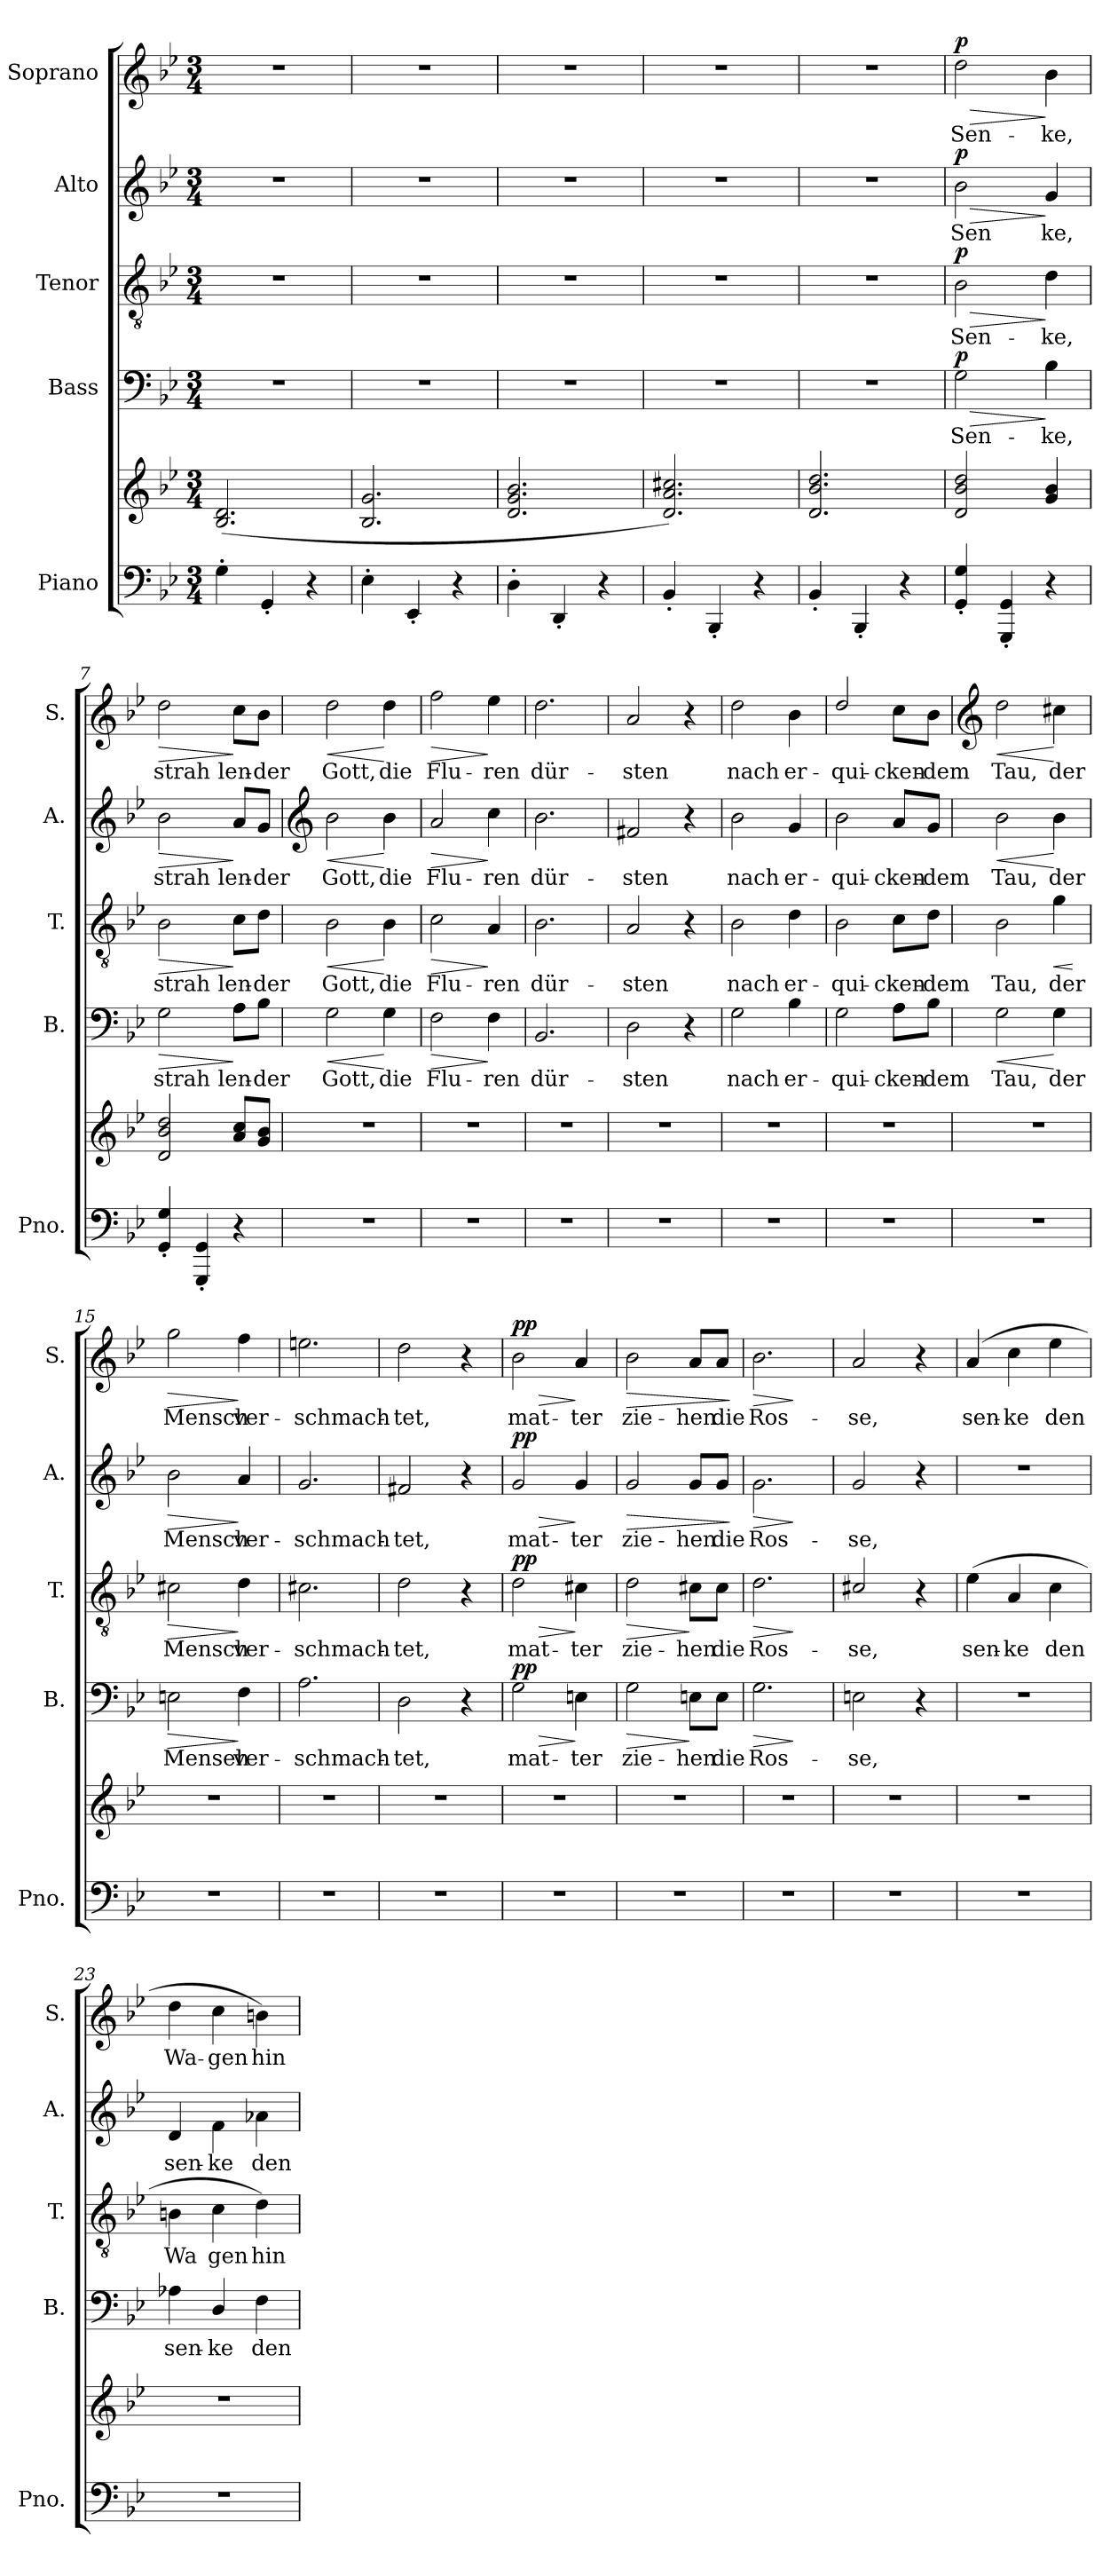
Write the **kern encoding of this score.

**kern	**kern	**kern	**text	**dynam	**kern	**text	**dynam	**kern	**text	**dynam	**kern	**text	**dynam
*part5	*part5	*part4	*part4	*part4	*part3	*part3	*part3	*part2	*part2	*part2	*part1	*part1	*part1
*staff6	*staff5	*staff4	*staff4	*staff4	*staff3	*staff3	*staff3	*staff2	*staff2	*staff2	*staff1	*staff1	*staff1
*I"Piano	*	*I"Bass	*	*	*I"Tenor	*	*	*I"Alto	*	*	*I"Soprano	*	*
*I'Pno.	*	*I'B.	*	*	*I'T.	*	*	*I'A.	*	*	*I'S.	*	*
*clefF4	*clefG2	*clefF4	*	*	*clefGv2	*	*	*clefG2	*	*	*clefG2	*	*
*k[b-e-]	*k[b-e-]	*k[b-e-]	*	*	*k[b-e-]	*	*	*k[b-e-]	*	*	*k[b-e-]	*	*
*M3/4	*M3/4	*M3/4	*	*	*M3/4	*	*	*M3/4	*	*	*M3/4	*	*
=1	=1	=1	=1	=1	=1	=1	=1	=1	=1	=1	=1	=1	=1
4G'\	(>2.B-/ 2.d/	2.r	.	.	2.r	.	.	2.r	.	.	2.r	.	.
4GG'/	.	.	.	.	.	.	.	.	.	.	.	.	.
4r	.	.	.	.	.	.	.	.	.	.	.	.	.
=2	=2	=2	=2	=2	=2	=2	=2	=2	=2	=2	=2	=2	=2
4E-'\	2.B-/ 2.g/	2.r	.	.	2.r	.	.	2.r	.	.	2.r	.	.
4EE-'/	.	.	.	.	.	.	.	.	.	.	.	.	.
4r	.	.	.	.	.	.	.	.	.	.	.	.	.
=3	=3	=3	=3	=3	=3	=3	=3	=3	=3	=3	=3	=3	=3
4D'\	2.d/ 2.g/ 2.b-/	2.r	.	.	2.r	.	.	2.r	.	.	2.r	.	.
4DD'/	.	.	.	.	.	.	.	.	.	.	.	.	.
4r	.	.	.	.	.	.	.	.	.	.	.	.	.
=4	=4	=4	=4	=4	=4	=4	=4	=4	=4	=4	=4	=4	=4
4BB-'/	2.d/ 2.a/ 2.cc#X/)	2.r	.	.	2.r	.	.	2.r	.	.	2.r	.	.
4BBB-'/	.	.	.	.	.	.	.	.	.	.	.	.	.
4r	.	.	.	.	.	.	.	.	.	.	.	.	.
=5	=5	=5	=5	=5	=5	=5	=5	=5	=5	=5	=5	=5	=5
4BB-'/	2.d/ 2.b-/ 2.dd/	2.r	.	.	2.r	.	.	2.r	.	.	2.r	.	.
4BBB-'/	.	.	.	.	.	.	.	.	.	.	.	.	.
4r	.	.	.	.	.	.	.	.	.	.	.	.	.
=6	=6	=6	=6	=6	=6	=6	=6	=6	=6	=6	=6	=6	=6
!	!	!	!LO:LY:b	!LO:HP:b	!	!LO:LY:b	!LO:HP:b	!	!LO:LY:b	!LO:HP:b	!	!LO:LY:b	!LO:HP:b
!	!	!	!	!LO:DY:n=1:a	!	!	!LO:DY:n=1:a	!	!	!LO:DY:n=1:a	!	!	!LO:DY:n=1:a
4GG/' 4G/'	2d/ 2b-/ 2dd/	2G\	Sen-	> p	2B-\	Sen-	> p	2b-\	Sen	> p	2dd\	Sen-	> p
4GGG/' 4GG/'	.	.	.	.	.	.	.	.	.	.	.	.	.
!	!	!	!LO:LY:b	!	!	!LO:LY:b	!	!	!LO:LY:b	!	!	!LO:LY:b	!
4r	4g/ 4b-/	4B-\	-ke,	]	4d\	-ke,	]	4g/	ke,	]	4b-\	ke,	]
=7	=7	=7	=7	=7	=7	=7	=7	=7	=7	=7	=7	=7	=7
!	!	!	!LO:LY:b	!LO:HP:b	!	!LO:LY:b	!LO:HP:b	!	!LO:LY:b	!LO:HP:b	!	!LO:LY:b	!LO:HP:b
4GG/' 4G/'	2d/ 2b-/ 2dd/	2G\	strah	>	2B-\	strah	>	2b-\	strah	>	2dd\	strah	>
4GGG/' 4GG/'	.	.	.	.	.	.	.	.	.	.	.	.	.
!	!	!	!LO:LY:b	!	!	!LO:LY:b	!	!	!LO:LY:b	!	!	!LO:LY:b	!
4r	8a/ 8cc/L	8A\L	len-	]	8c\L	len-	]	8a/L	len-	]	8cc\L	len-	]
!	!	!	!LO:LY:b	!	!	!LO:LY:b	!	!	!LO:LY:b	!	!	!LO:LY:b	!
.	8g/ 8b-/J	8B-\J	-der	.	8d\J	-der	.	8g/J	-der	.	8b-\J	-der	.
=8	=8	=8	=8	=8	=8	=8	=8	=8	=8	=8	=8	=8	=8
*	*	*	*	*	*	*	*	*clefG2	*	*	*	*	*
!	!	!	!LO:LY:b	!LO:HP:b	!	!LO:LY:b	!LO:HP:b	!	!LO:LY:b	!LO:HP:b	!	!LO:LY:b	!LO:HP:b
2.r	2.r	2G\	Gott,	<	2B-\	Gott,	<	2b-\	Gott,	<	2dd\	Gott,	<
!	!	!	!LO:LY:b	!	!	!LO:LY:b	!	!	!LO:LY:b	!	!	!LO:LY:b	!
.	.	4G\	die	[	4B-\	die	[	4b-\	die	[	4dd\	die	[
=9	=9	=9	=9	=9	=9	=9	=9	=9	=9	=9	=9	=9	=9
!	!	!	!LO:LY:b	!LO:HP:b	!	!LO:LY:b	!LO:HP:b	!	!LO:LY:b	!LO:HP:b	!	!LO:LY:b	!LO:HP:b
2.r	2.r	2F\	Flu-	>	2c\	Flu-	>	2a/	Flu-	>	2ff\	Flu-	>
!	!	!	!LO:LY:b	!	!	!LO:LY:b	!	!	!LO:LY:b	!	!	!LO:LY:b	!
.	.	4F\	-ren	]	4A/	-ren	]	4cc\	-ren	]	4ee-\	-ren	]
!!LO:PB:g=z
=10	=10	=10	=10	=10	=10	=10	=10	=10	=10	=10	=10	=10	=10
!	!	!	!LO:LY:b	!	!	!LO:LY:b	!	!	!LO:LY:b	!	!	!LO:LY:b	!
2.r	2.r	2.BB-/	dür-	.	2.B-\	dür-	.	2.b-\	dür-	.	2.dd\	dür-	.
=11	=11	=11	=11	=11	=11	=11	=11	=11	=11	=11	=11	=11	=11
!	!	!	!LO:LY:b	!	!	!LO:LY:b	!	!	!LO:LY:b	!	!	!LO:LY:b	!
2.r	2.r	2D\	-sten	.	2A/	-sten	.	2f#X/	-sten	.	2a/	-sten	.
.	.	4r	.	.	4r	.	.	4r	.	.	4r	.	.
=12	=12	=12	=12	=12	=12	=12	=12	=12	=12	=12	=12	=12	=12
!	!	!	!LO:LY:b	!	!	!LO:LY:b	!	!	!LO:LY:b	!	!	!LO:LY:b	!
2.r	2.r	2G\	nach	.	2B-\	nach	.	2b-\	nach	.	2dd\	nach	.
!	!	!	!LO:LY:b	!	!	!LO:LY:b	!	!	!LO:LY:b	!	!	!LO:LY:b	!
.	.	4B-\	er-	.	4d\	er-	.	4g/	er-	.	4b-\	er-	.
=13	=13	=13	=13	=13	=13	=13	=13	=13	=13	=13	=13	=13	=13
!	!	!	!LO:LY:b	!	!	!LO:LY:b	!	!	!LO:LY:b	!	!	!LO:LY:b	!
2.r	2.r	2G\	-qui-	.	2B-\	-qui-	.	2b-\	-qui-	.	2dd/	-qui-	.
!	!	!	!LO:LY:b	!	!	!LO:LY:b	!	!	!LO:LY:b	!	!	!LO:LY:b	!
.	.	8A\L	-cken-	.	8c\L	-cken-	.	8a/L	-cken-	.	8cc\L	-cken-	.
!	!	!	!LO:LY:b	!	!	!LO:LY:b	!	!	!LO:LY:b	!	!	!LO:LY:b	!
.	.	8B-\J	-dem	.	8d\J	-dem	.	8g/J	-dem	.	8b-\J	-dem	.
=14	=14	=14	=14	=14	=14	=14	=14	=14	=14	=14	=14	=14	=14
*	*	*	*	*	*	*	*	*	*	*	*clefG2	*	*
!	!	!	!LO:LY:b	!LO:HP:b	!	!LO:LY:b	!	!	!LO:LY:b	!LO:HP:b	!	!LO:LY:b	!LO:HP:b
2.r	2.r	2G\	Tau,	<	2B-\	Tau,	.	2b-\	Tau,	<	2dd\	Tau,	<
!	!	!	!LO:LY:b	!	!	!LO:LY:b	!LO:HP:b	!	!LO:LY:b	!	!	!LO:LY:b	!
.	.	4G\	der	[	4g\	der	<	4b-\	der	[	4cc#X\	der	[
.	.	.	.	.	.	.	[	.	.	.	.	.	.
=15	=15	=15	=15	=15	=15	=15	=15	=15	=15	=15	=15	=15	=15
!	!	!	!LO:LY:b	!LO:HP:b	!	!LO:LY:b	!LO:HP:b	!	!LO:LY:b	!LO:HP:b	!	!LO:LY:b	!LO:HP:b
2.r	2.r	2En\	Menseh	>	2c#X\	Mensch	>	2b-\	Mensch	>	2gg\	Mensch	>
!	!	!	!LO:LY:b	!	!	!LO:LY:b	!	!	!LO:LY:b	!	!	!LO:LY:b	!
.	.	4F\	ver-	]	4d\	ver-	]	4a/	ver-	]	4ff\	ver-	]
=16	=16	=16	=16	=16	=16	=16	=16	=16	=16	=16	=16	=16	=16
!	!	!	!LO:LY:b	!	!	!LO:LY:b	!	!	!LO:LY:b	!	!	!LO:LY:b	!
2.r	2.r	2.A\	-schmach-	.	2.c#X\	-schmach-	.	2.g/	-schmach-	.	2.een\	-schmach-	.
=17	=17	=17	=17	=17	=17	=17	=17	=17	=17	=17	=17	=17	=17
!	!	!	!LO:LY:b	!	!	!LO:LY:b	!	!	!LO:LY:b	!	!	!LO:LY:b	!
2.r	2.r	2D\	-tet,	.	2d\	-tet,	.	2f#X/	-tet,	.	2dd\	-tet,	.
.	.	4r	.	.	4r	.	.	4r	.	.	4r	.	.
=18	=18	=18	=18	=18	=18	=18	=18	=18	=18	=18	=18	=18	=18
!	!	!	!LO:LY:b	!LO:HP:b	!	!LO:LY:b	!LO:HP:b	!	!LO:LY:b	!LO:HP:b	!	!LO:LY:b	!LO:HP:b
!	!	!	!	!LO:DY:n=1:b	!	!	!LO:DY:n=1:a	!	!	!LO:DY:n=1:a	!	!	!LO:DY:n=1:a
2.r	2.r	2G\	mat-	> pp	2d\	mat-	> pp	2g/	mat-	> pp	2b-\	mat-	> pp
!	!	!	!LO:LY:b	!	!	!LO:LY:b	!	!	!LO:LY:b	!	!	!LO:LY:b	!
.	.	4En\	-ter	]	4c#X\	-ter	]	4g/	-ter	]	4a/	-ter	]
!!LO:PB:g=z
=19	=19	=19	=19	=19	=19	=19	=19	=19	=19	=19	=19	=19	=19
!	!	!	!LO:LY:b	!LO:HP:b	!	!LO:LY:b	!LO:HP:b	!	!LO:LY:b	!LO:HP:b	!	!LO:LY:b	!LO:HP:b
2.r	2.r	2G\	zie-	>	2d\	zie-	>	2g/	zie-	>	2b-\	zie-	>
!	!	!	!LO:LY:b	!	!	!LO:LY:b	!	!	!LO:LY:b	!	!	!LO:LY:b	!
.	.	8En\L	-hen	]	8c#X\L	-hen	]	8g/L	-hen	.	8a/L	-hen	.
!	!	!	!LO:LY:b	!	!	!LO:LY:b	!	!	!LO:LY:b	!	!	!LO:LY:b	!
.	.	8E\J	die	.	8c#\J	die	.	8g/J	die	.	8a/J	die	.
.	.	.	.	.	.	.	.	.	.	]	.	.	]
=20	=20	=20	=20	=20	=20	=20	=20	=20	=20	=20	=20	=20	=20
!	!	!	!LO:LY:b	!LO:HP:b	!	!LO:LY:b	!LO:HP:b	!	!	!	!	!	!
!	!	!	!	!	!	!	!LO:HP:n=1:b	!	!LO:LY:b	!LO:HP:b	!	!	!
!	!	!	!	!	!	!	!	!	!	!LO:HP:n=1:b	!	!LO:LY:b	!LO:HP:b
2.r	2.r	2.G\	Ros-	>	2.d\	Ros-	> >	2.g\	Ros-	> >	2.b-\	Ros-	>
.	.	.	.	]	.	.	]	.	.	]	.	.	]
=21	=21	=21	=21	=21	=21	=21	=21	=21	=21	=21	=21	=21	=21
!	!	!	!LO:LY:b	!	!	!LO:LY:b	!	!	!LO:LY:b	!	!	!LO:LY:b	!
2.r	2.r	2En\	-se,	.	2c#X/	-se,	.	2g/	-se,	.	2a/	-se,	.
.	.	4r	.	.	4r	.	]	4r	.	]	4r	.	.
=22	=22	=22	=22	=22	=22	=22	=22	=22	=22	=22	=22	=22	=22
!	!	!	!	!	!	!LO:LY:b	!	!	!	!	!	!LO:LY:b	!
2.r	2.r	2.r	.	.	(>4e-\	sen-	.	2.r	.	.	(>4a/	sen-	.
!	!	!	!	!	!	!LO:LY:b	!	!	!	!	!	!LO:LY:b	!
.	.	.	.	.	4A/	-ke	.	.	.	.	4cc\	-ke	.
!	!	!	!	!	!	!LO:LY:b	!	!	!	!	!	!LO:LY:b	!
.	.	.	.	.	4c\	den	.	.	.	.	4ee-\	den	.
=23	=23	=23	=23	=23	=23	=23	=23	=23	=23	=23	=23	=23	=23
!	!	!	!LO:LY:b	!	!	!LO:LY:b	!	!	!LO:LY:b	!	!	!LO:LY:b	!
2.r	2.r	4A-X\	sen-	.	4Bn\	Wa	.	4d/	sen-	.	4dd\	Wa-	.
!	!	!	!LO:LY:b	!	!	!LO:LY:b	!	!	!LO:LY:b	!	!	!LO:LY:b	!
.	.	4D/	-ke	.	4c\	gen	.	4f\	-ke	.	4cc\	-gen	.
!	!	!	!LO:LY:b	!	!	!LO:LY:b	!	!	!LO:LY:b	!	!	!LO:LY:b	!
.	.	4F\	den	.	4d\)	hin-	.	4a-X\	den	.	4bn\)	hin-	.
=	=	=	=	=	=	=	=	=	=	=	=	=	=
*-	*-	*-	*-	*-	*-	*-	*-	*-	*-	*-	*-	*-	*-
